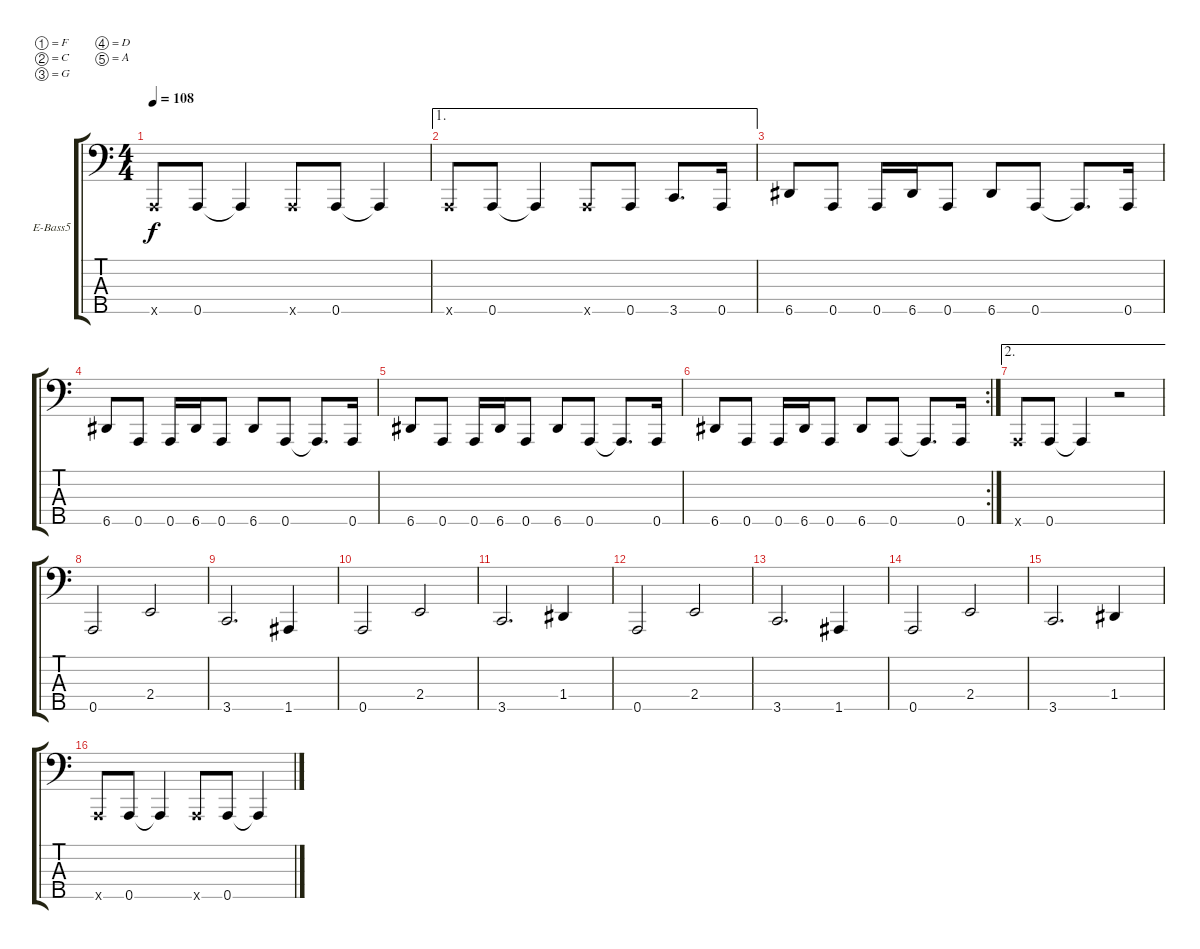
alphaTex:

\bracketExtendMode groupsimilarinstruments
\firstSystemTrackNameOrientation horizontal
\otherSystemsTrackNameOrientation horizontal
\track ("Fieldy" "E-Bass5") {instrument slapbass1}
\staff {score tabs}
\tuning (F2 C2 G1 D1 A0)
\ts (4 4)
\tempo 108
\clef f4
\ks c
0.5{x}.8{dy f} 0.5.8 0.5{t}.4 0.5{x}.8 0.5.8 0.5{t}.4 |
\ae 1
0.5{x}.8 0.5.8 0.5{t}.4 0.5{x}.8 0.5.8 3.5.8{d} 0.5.16 |
6.5.8 0.5.8 0.5.16 6.5.16 0.5.8 6.5.8 0.5.8 0.5{t}.8{d} 0.5.16 |
6.5.8 0.5.8 0.5.16 6.5.16 0.5.8 6.5.8 0.5.8 0.5{t}.8{d} 0.5.16 |
6.5.8 0.5.8 0.5.16 6.5.16 0.5.8 6.5.8 0.5.8 0.5{t}.8{d} 0.5.16 |
\rc 2
6.5.8 0.5.8 0.5.16 6.5.16 0.5.8 6.5.8 0.5.8 0.5{t}.8{d} 0.5.16 |
\ae 2
0.5{x}.8 0.5.8 0.5{t}.4 r.2 |
0.5.2 2.4.2 |
3.5.2{d} 1.5.4 |
0.5.2 2.4.2 |
3.5.2{d} 1.4.4 |
0.5.2 2.4.2 |
3.5.2{d} 1.5.4 |
0.5.2 2.4.2 |
3.5.2{d} 1.4.4 |
0.5{x}.8 0.5.8 0.5{t}.4 0.5{x}.8 0.5.8 0.5{t}.4
